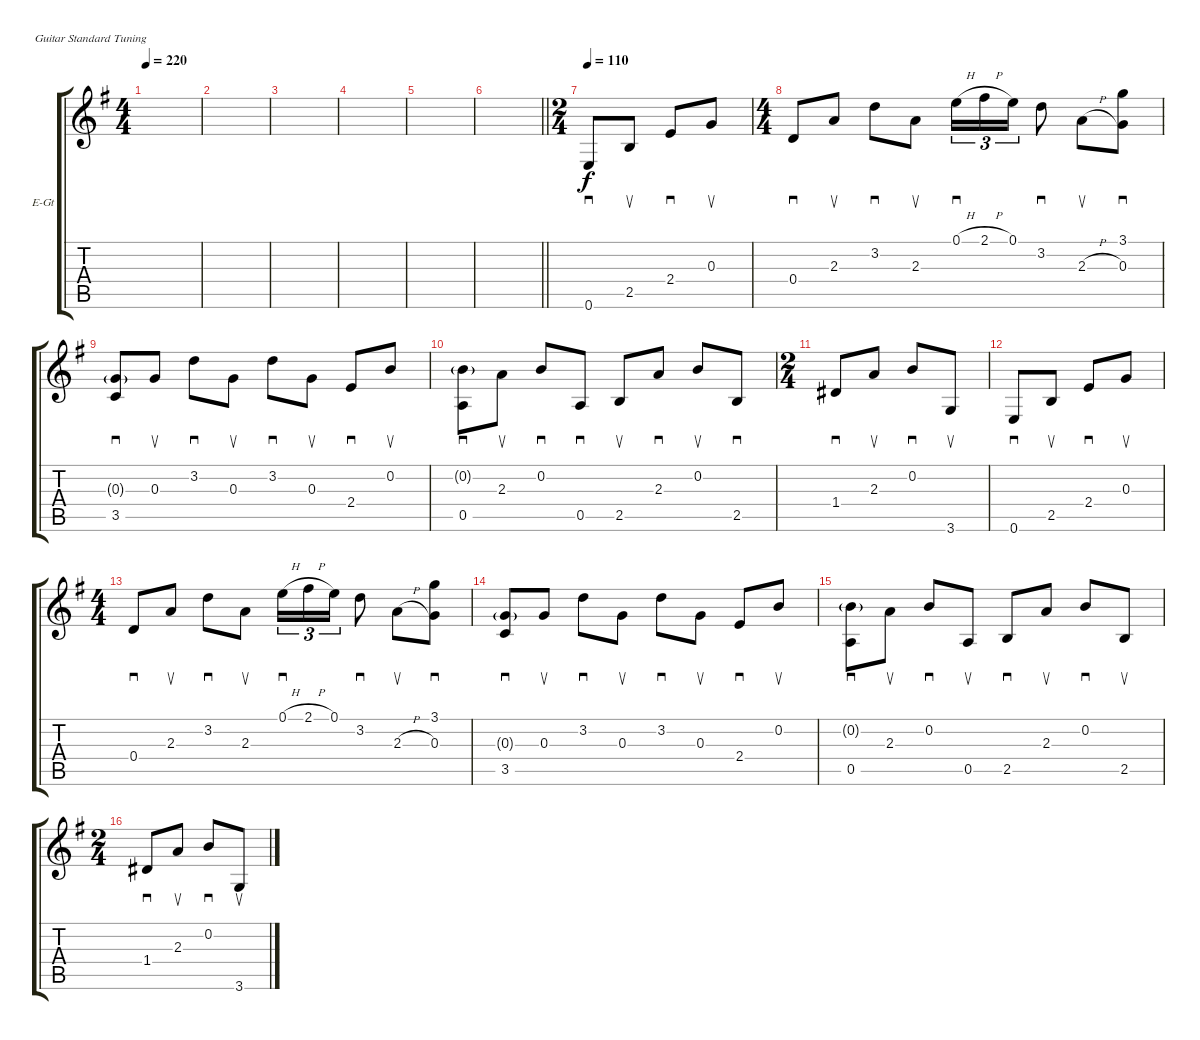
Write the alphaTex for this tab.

\defaultSystemsLayout 4
\bracketExtendMode groupsimilarinstruments
\firstSystemTrackNameOrientation horizontal
\otherSystemsTrackNameOrientation horizontal
\chordDiagramsInScore
\track ("clean" "E-Gt") {instrument electricguitarclean}
\staff {score tabs}
\tuning (E4 B3 G3 D3 A2 E2)
\ts (4 4)
\tempo 220
\clef g2
\scale
0.395904
\ks g
|
\scale
0.208191 |
\scale
0.333333 |
\scale
0.333333 |
\scale
0.333333 |
\barLineRight lightlight
|
\ts (2 4)
\tempo 110
0.6.8{sd} 2.5.8{su} 2.4.8{sd} 0.3.8{su} |
\ts (4 4)
0.4.8{sd} 2.3.8{su} 3.2.8{sd} 2.3.8{su} 0.1{h}.16{sd tu (3 2)} 2.1{h}.16{tu (3 2)} 0.1.16{tu (3 2)} 3.2.8{sd} 2.3{h}.8{su} (0.3 3.1).8{sd} |
(0.3{g} 3.5).8{sd} 0.3.8{su} 3.2.8{sd} 0.3.8{su} 3.2.8{sd} 0.3.8{su} 2.4.8{sd} 0.2.8{su} |
(0.5 0.2{g}).8{sd beam invert} 2.3.8{su} 0.2.8{sd} 0.5.8{sd} 2.5.8{su} 2.3.8{sd} 0.2.8{su} 2.5.8{sd} |
\ts (2 4)
1.4.8{sd} 2.3.8{su} 0.2.8{sd} 3.6.8{su} |
0.6.8{sd} 2.5.8{su} 2.4.8{sd} 0.3.8{su} |
\ts (4 4)
\scale
0.396537 0.4.8{sd} 2.3.8{su} 3.2.8{sd} 2.3.8{su} 0.1{h}.16{sd tu (3 2)} 2.1{h}.16{tu (3 2)} 0.1.16{tu (3 2)} 3.2.8{sd} 2.3{h}.8{su} (0.3 3.1).8{sd} |
\scale
0.27012 (0.3{g} 3.5).8{sd} 0.3.8{su} 3.2.8{sd} 0.3.8{su} 3.2.8{sd} 0.3.8{su} 2.4.8{sd} 0.2.8{su} |
\scale
0.217239 (0.5 0.2{g}).8{sd beam invert} 2.3.8{su} 0.2.8{sd} 0.5.8{su} 2.5.8{sd} 2.3.8{su} 0.2.8{sd} 2.5.8{su} |
\ts (2 4)
\scale
0.116433 1.4.8{sd} 2.3.8{su} 0.2.8{sd} 3.6.8{su}
